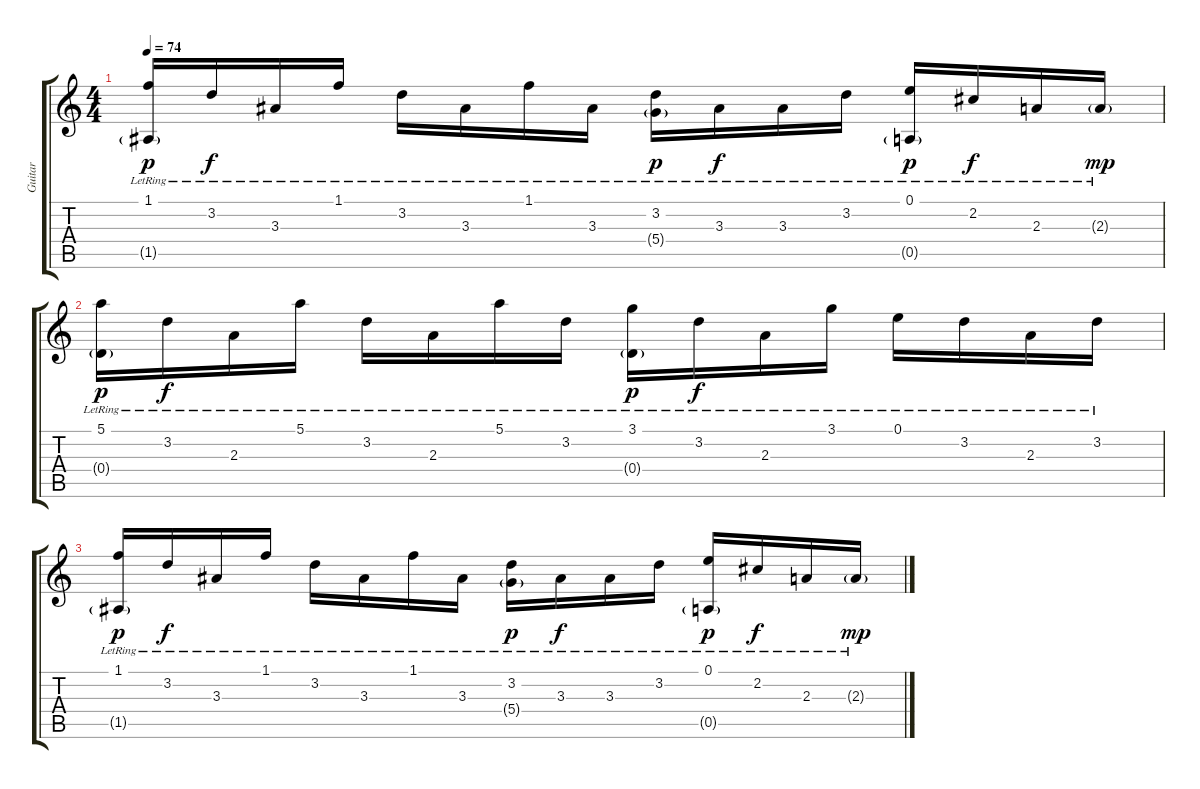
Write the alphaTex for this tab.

\track ("Guitar" "Guitar") {instrument electricguitarmuted}
\staff {score tabs}
\tuning (E4 B3 G3 D3 A2 E2) {hide}
\ts (4 4)
\tempo 74
\clef g2
\ks c
(1.1{lr} 1.5{g lr}).16{dy p} 3.2{lr}.16{dy f} 3.3{lr}.16 1.1{lr}.16 3.2{lr}.16 3.3{lr}.16 1.1{lr}.16 3.3{lr}.16 (3.2{lr} 5.4{g lr}).16{dy p} 3.3{lr}.16{dy f} 3.3{lr}.16 3.2{lr}.16 (0.1{lr} 0.5{g lr}).16{dy p} 2.2{lr}.16{dy f} 2.3{lr}.16 2.3{g lr}.16{dy mp} |
(5.1{lr} 0.4{g lr}).16{dy p} 3.2{lr}.16{dy f} 2.3{lr}.16 5.1{lr}.16 3.2{lr}.16 2.3{lr}.16 5.1{lr}.16 3.2{lr}.16 (3.1{lr} 0.4{g lr}).16{dy p} 3.2{lr}.16{dy f} 2.3{lr}.16 3.1{lr}.16 0.1{lr}.16 3.2{lr}.16 2.3{lr}.16 3.2{lr}.16 |
(1.1{lr} 1.5{g lr}).16{dy p} 3.2{lr}.16{dy f} 3.3{lr}.16 1.1{lr}.16 3.2{lr}.16 3.3{lr}.16 1.1{lr}.16 3.3{lr}.16 (3.2{lr} 5.4{g lr}).16{dy p} 3.3{lr}.16{dy f} 3.3{lr}.16 3.2{lr}.16 (0.1{lr} 0.5{g lr}).16{dy p} 2.2{lr}.16{dy f} 2.3{lr}.16 2.3{g lr}.16{dy mp}
